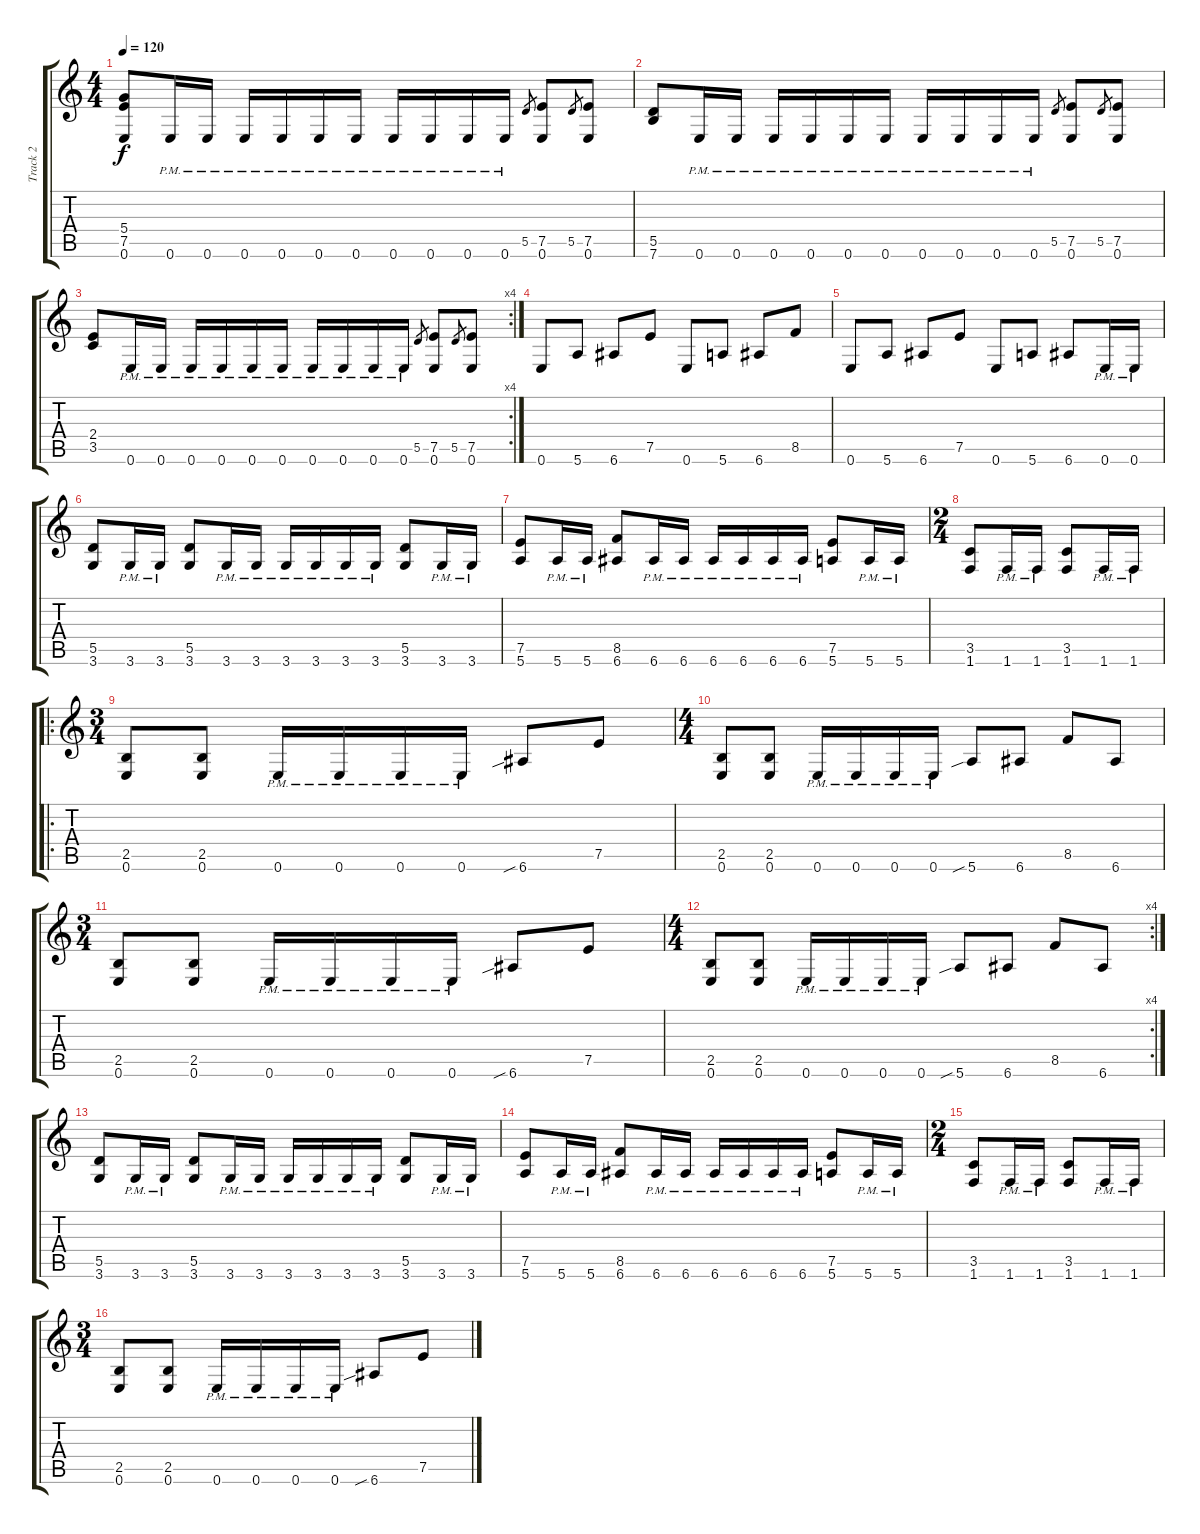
\track ("Track 2" "Track 2") {instrument distortionguitar}
\staff {score tabs}
\tuning (E4 B3 G3 D3 A2 E2) {hide}
\ts (4 4)
\tempo 120
\clef g2
\ks c
(5.4 7.5 0.6).8{dy f} 0.6{pm}.16 0.6{pm}.16 0.6{pm}.16 0.6{pm}.16 0.6{pm}.16 0.6{pm}.16 0.6{pm}.16 0.6{pm}.16 0.6{pm}.16 0.6{pm}.16 5.5.8{gr} (7.5 0.6).8 5.5.8{gr} (7.5 0.6).8 |
(5.5 7.6).8 0.6{pm}.16 0.6{pm}.16 0.6{pm}.16 0.6{pm}.16 0.6{pm}.16 0.6{pm}.16 0.6{pm}.16 0.6{pm}.16 0.6{pm}.16 0.6{pm}.16 5.5.8{gr} (7.5 0.6).8 5.5.8{gr} (7.5 0.6).8 |
\rc 4
(2.4 3.5).8 0.6{pm}.16 0.6{pm}.16 0.6{pm}.16 0.6{pm}.16 0.6{pm}.16 0.6{pm}.16 0.6{pm}.16 0.6{pm}.16 0.6{pm}.16 0.6{pm}.16 5.5.8{gr} (7.5 0.6).8 5.5.8{gr} (7.5 0.6).8 |
0.6.8 5.6.8 6.6.8 7.5.8 0.6.8 5.6.8 6.6.8 8.5.8 |
0.6.8 5.6.8 6.6.8 7.5.8 0.6.8 5.6.8 6.6.8 0.6{pm}.16 0.6{pm}.16 |
(5.5 3.6).8 3.6{pm}.16 3.6{pm}.16 (5.5 3.6).8 3.6{pm}.16 3.6{pm}.16 3.6{pm}.16 3.6{pm}.16 3.6{pm}.16 3.6{pm}.16 (5.5 3.6).8 3.6{pm}.16 3.6{pm}.16 |
(7.5 5.6).8 5.6{pm}.16 5.6{pm}.16 (8.5 6.6).8 6.6{pm}.16 6.6{pm}.16 6.6{pm}.16 6.6{pm}.16 6.6{pm}.16 6.6{pm}.16 (7.5 5.6).8 5.6{pm}.16 5.6{pm}.16 |
\ts (2 4)
(3.5 1.6).8 1.6{pm}.16 1.6{pm}.16 (3.5 1.6).8 1.6{pm}.16 1.6{pm}.16 |
\ro
\ts (3 4)
(2.5 0.6).8 (2.5 0.6).8 0.6{pm}.16 0.6{pm}.16 0.6{pm}.16 0.6{pm}.16 6.6{sib}.8 7.5.8 |
\ts (4 4)
(2.5 0.6).8 (2.5 0.6).8 0.6{pm}.16 0.6{pm}.16 0.6{pm}.16 0.6{pm}.16 5.6{sib}.8 6.6.8 8.5.8 6.6.8 |
\ts (3 4)
(2.5 0.6).8 (2.5 0.6).8 0.6{pm}.16 0.6{pm}.16 0.6{pm}.16 0.6{pm}.16 6.6{sib}.8 7.5.8 |
\rc 4
\ts (4 4)
(2.5 0.6).8 (2.5 0.6).8 0.6{pm}.16 0.6{pm}.16 0.6{pm}.16 0.6{pm}.16 5.6{sib}.8 6.6.8 8.5.8 6.6.8 |
(5.5 3.6).8 3.6{pm}.16 3.6{pm}.16 (5.5 3.6).8 3.6{pm}.16 3.6{pm}.16 3.6{pm}.16 3.6{pm}.16 3.6{pm}.16 3.6{pm}.16 (5.5 3.6).8 3.6{pm}.16 3.6{pm}.16 |
(7.5 5.6).8 5.6{pm}.16 5.6{pm}.16 (8.5 6.6).8 6.6{pm}.16 6.6{pm}.16 6.6{pm}.16 6.6{pm}.16 6.6{pm}.16 6.6{pm}.16 (7.5 5.6).8 5.6{pm}.16 5.6{pm}.16 |
\ts (2 4)
(3.5 1.6).8 1.6{pm}.16 1.6{pm}.16 (3.5 1.6).8 1.6{pm}.16 1.6{pm}.16 |
\ts (3 4)
(2.5 0.6).8 (2.5 0.6).8 0.6{pm}.16 0.6{pm}.16 0.6{pm}.16 0.6{pm}.16 6.6{sib}.8 7.5.8
